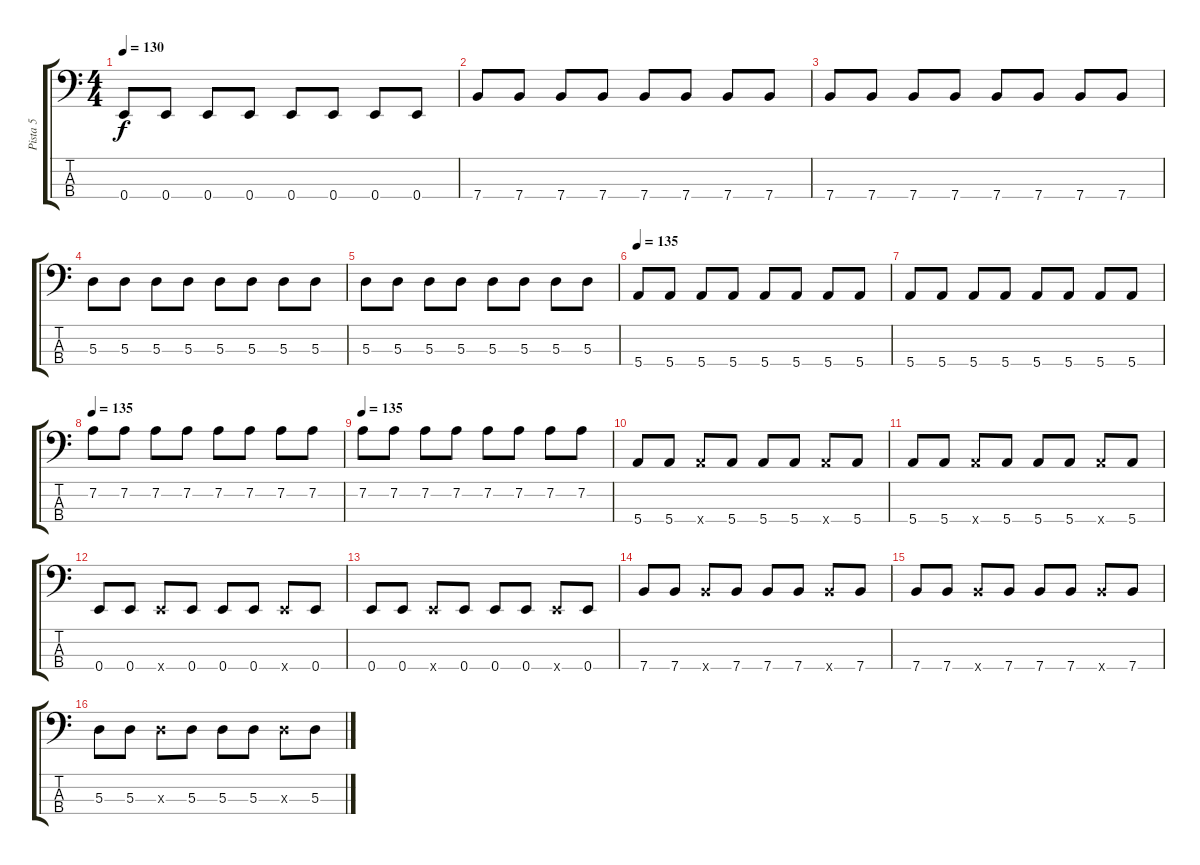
\track ("Pista 5" "Pista 5") {instrument electricbasspick}
\staff {score tabs}
\tuning (G2 D2 A1 E1) {hide}
\ts (4 4)
\tempo 130
\clef f4
\ks c
0.4.8{dy f} 0.4.8 0.4.8 0.4.8 0.4.8 0.4.8 0.4.8 0.4.8 |
7.4.8 7.4.8 7.4.8 7.4.8 7.4.8 7.4.8 7.4.8 7.4.8 |
7.4.8 7.4.8 7.4.8 7.4.8 7.4.8 7.4.8 7.4.8 7.4.8 |
5.3.8 5.3.8 5.3.8 5.3.8 5.3.8 5.3.8 5.3.8 5.3.8 |
5.3.8 5.3.8 5.3.8 5.3.8 5.3.8 5.3.8 5.3.8 5.3.8 |
\tempo 135
5.4.8 5.4.8 5.4.8 5.4.8 5.4.8 5.4.8 5.4.8 5.4.8 |
5.4.8 5.4.8 5.4.8 5.4.8 5.4.8 5.4.8 5.4.8 5.4.8 |
\tempo 135
7.2.8 7.2.8 7.2.8 7.2.8 7.2.8 7.2.8 7.2.8 7.2.8 |
\tempo 135
7.2.8 7.2.8 7.2.8 7.2.8 7.2.8 7.2.8 7.2.8 7.2.8 |
5.4.8 5.4.8 5.4{x}.8 5.4.8 5.4.8 5.4.8 5.4{x}.8 5.4.8 |
5.4.8 5.4.8 5.4{x}.8 5.4.8 5.4.8 5.4.8 5.4{x}.8 5.4.8 |
0.4.8 0.4.8 0.4{x}.8 0.4.8 0.4.8 0.4.8 0.4{x}.8 0.4.8 |
0.4.8 0.4.8 0.4{x}.8 0.4.8 0.4.8 0.4.8 0.4{x}.8 0.4.8 |
7.4.8 7.4.8 7.4{x}.8 7.4.8 7.4.8 7.4.8 7.4{x}.8 7.4.8 |
7.4.8 7.4.8 7.4{x}.8 7.4.8 7.4.8 7.4.8 7.4{x}.8 7.4.8 |
5.3.8 5.3.8 5.3{x}.8 5.3.8 5.3.8 5.3.8 5.3{x}.8 5.3.8
